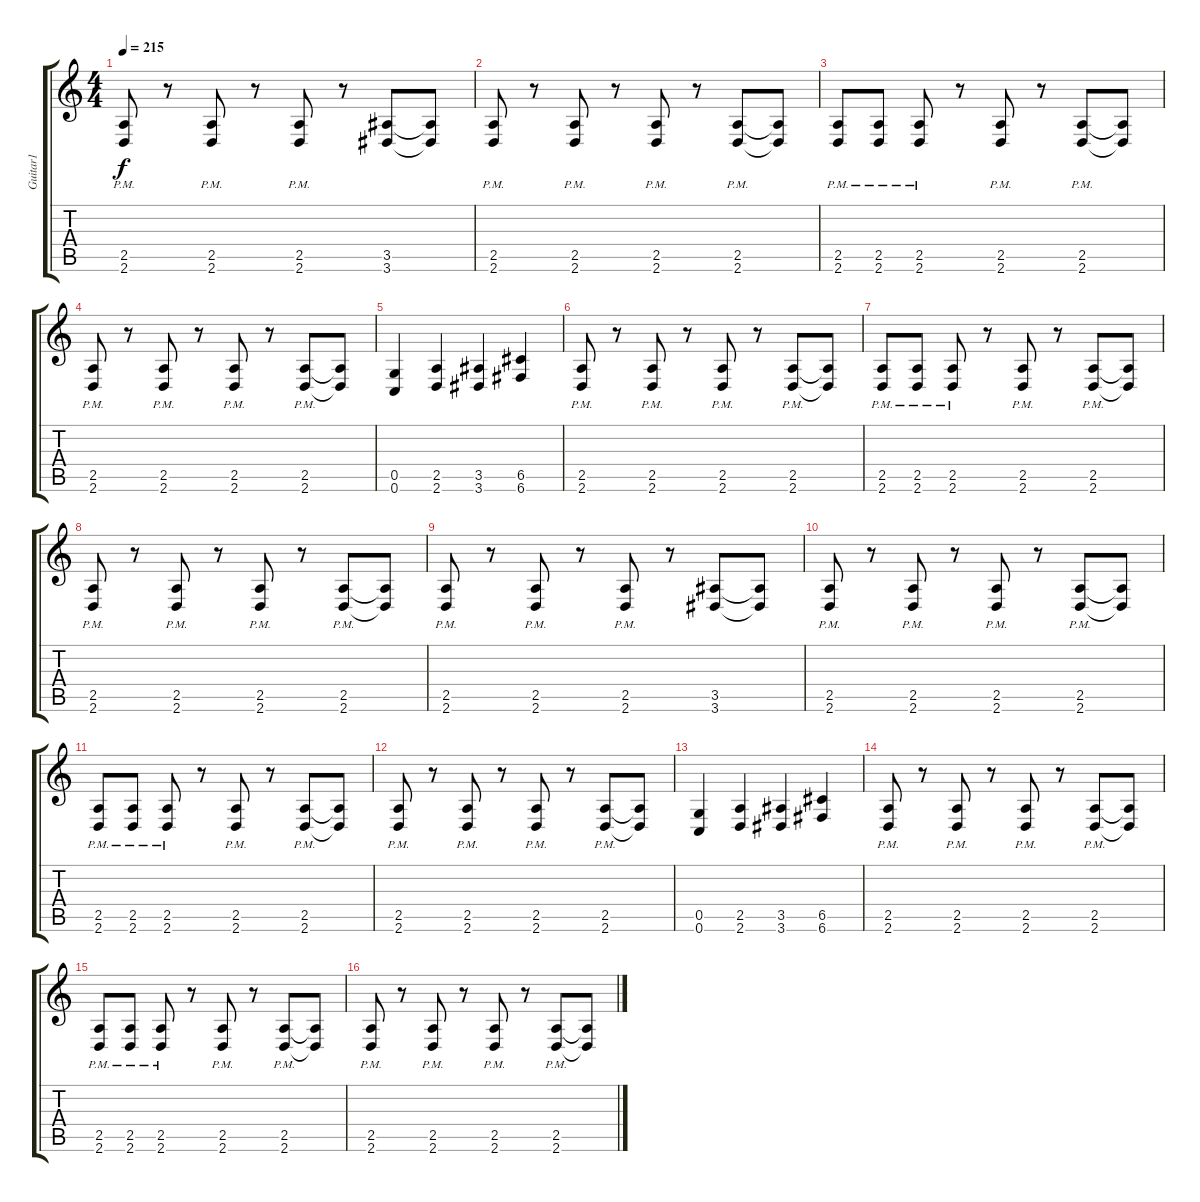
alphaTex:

\track ("Guitar1" "Guitar1") {instrument distortionguitar}
\staff {score tabs}
\tuning (E4 C4 G3 C3 G2 C2) {hide}
\ts (4 4)
\tempo 215
\clef g2
\ks c
(2.5{pm} 2.6{pm}).8{dy f} r.8 (2.5{pm} 2.6{pm}).8 r.8 (2.5{pm} 2.6{pm}).8 r.8 (3.5 3.6).8 (3.5{t} 3.6{t}).8 |
(2.5{pm} 2.6{pm}).8 r.8 (2.5{pm} 2.6{pm}).8 r.8 (2.5{pm} 2.6{pm}).8 r.8 (2.5{pm} 2.6{pm}).8 (2.5{t} 2.6{t}).8 |
(2.5{pm} 2.6{pm}).8 (2.5{pm} 2.6{pm}).8 (2.5{pm} 2.6{pm}).8 r.8 (2.5{pm} 2.6{pm}).8 r.8 (2.5{pm} 2.6{pm}).8 (2.5{t} 2.6{t}).8 |
(2.5{pm} 2.6{pm}).8 r.8 (2.5{pm} 2.6{pm}).8 r.8 (2.5{pm} 2.6{pm}).8 r.8 (2.5{pm} 2.6{pm}).8 (2.5{t} 2.6{t}).8 |
(0.5 0.6).4 (2.5 2.6).4 (3.5 3.6).4 (6.5 6.6).4 |
(2.5{pm} 2.6{pm}).8 r.8 (2.5{pm} 2.6{pm}).8 r.8 (2.5{pm} 2.6{pm}).8 r.8 (2.5{pm} 2.6{pm}).8 (2.5{t} 2.6{t}).8 |
(2.5{pm} 2.6{pm}).8 (2.5{pm} 2.6{pm}).8 (2.5{pm} 2.6{pm}).8 r.8 (2.5{pm} 2.6{pm}).8 r.8 (2.5{pm} 2.6{pm}).8 (2.5{t} 2.6{t}).8 |
(2.5{pm} 2.6{pm}).8 r.8 (2.5{pm} 2.6{pm}).8 r.8 (2.5{pm} 2.6{pm}).8 r.8 (2.5{pm} 2.6{pm}).8 (2.5{t} 2.6{t}).8 |
(2.5{pm} 2.6{pm}).8 r.8 (2.5{pm} 2.6{pm}).8 r.8 (2.5{pm} 2.6{pm}).8 r.8 (3.5 3.6).8 (3.5{t} 3.6{t}).8 |
(2.5{pm} 2.6{pm}).8 r.8 (2.5{pm} 2.6{pm}).8 r.8 (2.5{pm} 2.6{pm}).8 r.8 (2.5{pm} 2.6{pm}).8 (2.5{t} 2.6{t}).8 |
(2.5{pm} 2.6{pm}).8 (2.5{pm} 2.6{pm}).8 (2.5{pm} 2.6{pm}).8 r.8 (2.5{pm} 2.6{pm}).8 r.8 (2.5{pm} 2.6{pm}).8 (2.5{t} 2.6{t}).8 |
(2.5{pm} 2.6{pm}).8 r.8 (2.5{pm} 2.6{pm}).8 r.8 (2.5{pm} 2.6{pm}).8 r.8 (2.5{pm} 2.6{pm}).8 (2.5{t} 2.6{t}).8 |
(0.5 0.6).4 (2.5 2.6).4 (3.5 3.6).4 (6.5 6.6).4 |
(2.5{pm} 2.6{pm}).8 r.8 (2.5{pm} 2.6{pm}).8 r.8 (2.5{pm} 2.6{pm}).8 r.8 (2.5{pm} 2.6{pm}).8 (2.5{t} 2.6{t}).8 |
(2.5{pm} 2.6{pm}).8 (2.5{pm} 2.6{pm}).8 (2.5{pm} 2.6{pm}).8 r.8 (2.5{pm} 2.6{pm}).8 r.8 (2.5{pm} 2.6{pm}).8 (2.5{t} 2.6{t}).8 |
(2.5{pm} 2.6{pm}).8 r.8 (2.5{pm} 2.6{pm}).8 r.8 (2.5{pm} 2.6{pm}).8 r.8 (2.5{pm} 2.6{pm}).8 (2.5{t} 2.6{t}).8
